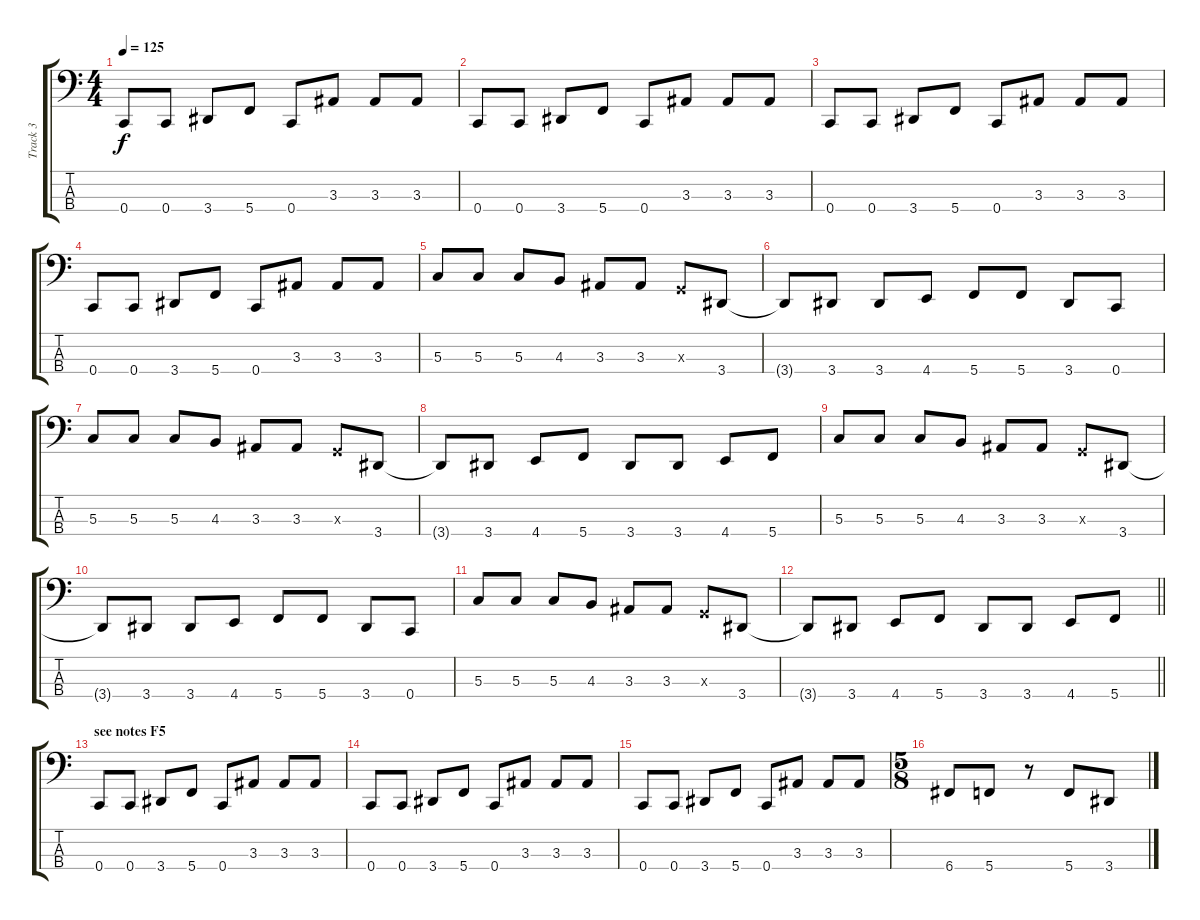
\track ("Track 3" "Track 3") {instrument electricbassfinger}
\staff {score tabs}
\tuning (F2 C2 G1 C1) {hide}
\ts (4 4)
\tempo 125
\clef f4
\ks c
0.4.8{dy f} 0.4.8 3.4.8 5.4.8 0.4.8 3.3.8 3.3.8 3.3.8 |
0.4.8 0.4.8 3.4.8 5.4.8 0.4.8 3.3.8 3.3.8 3.3.8 |
0.4.8 0.4.8 3.4.8 5.4.8 0.4.8 3.3.8 3.3.8 3.3.8 |
0.4.8 0.4.8 3.4.8 5.4.8 0.4.8 3.3.8 3.3.8 3.3.8 |
5.3.8 5.3.8 5.3.8 4.3.8 3.3.8 3.3.8 0.3{x}.8 3.4.8 |
3.4{t}.8 3.4.8 3.4.8 4.4.8 5.4.8 5.4.8 3.4.8 0.4.8 |
5.3.8 5.3.8 5.3.8 4.3.8 3.3.8 3.3.8 0.3{x}.8 3.4.8 |
3.4{t}.8 3.4.8 4.4.8 5.4.8 3.4.8 3.4.8 4.4.8 5.4.8 |
5.3.8 5.3.8 5.3.8 4.3.8 3.3.8 3.3.8 0.3{x}.8 3.4.8 |
3.4{t}.8 3.4.8 3.4.8 4.4.8 5.4.8 5.4.8 3.4.8 0.4.8 |
5.3.8 5.3.8 5.3.8 4.3.8 3.3.8 3.3.8 0.3{x}.8 3.4.8 |
\barLineRight lightlight
3.4{t}.8 3.4.8 4.4.8 5.4.8 3.4.8 3.4.8 4.4.8 5.4.8 |
\section ("" "see notes F5")
0.4.8 0.4.8 3.4.8 5.4.8 0.4.8 3.3.8 3.3.8 3.3.8 |
0.4.8 0.4.8 3.4.8 5.4.8 0.4.8 3.3.8 3.3.8 3.3.8 |
0.4.8 0.4.8 3.4.8 5.4.8 0.4.8 3.3.8 3.3.8 3.3.8 |
\ts (5 8)
6.4.8 5.4.8 r.8 5.4.8 3.4.8
